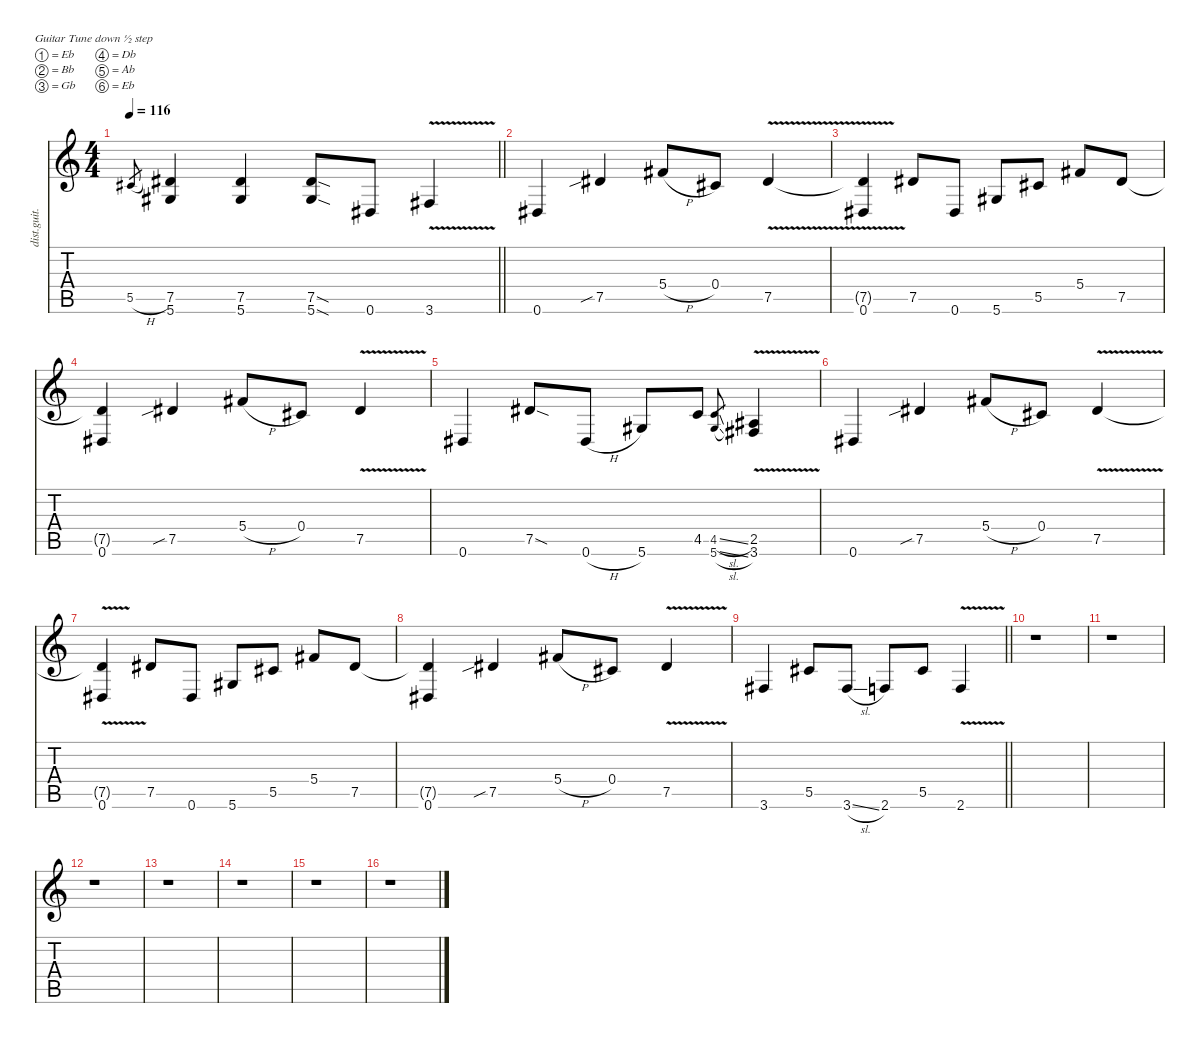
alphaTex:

\defaultSystemsLayout 4
\hideDynamics
\bracketExtendMode nobrackets
\otherSystemsTrackNameOrientation horizontal
\track ("Guit 1" "dist.guit.") {mute instrument distortionguitar}
\staff {score tabs}
\tuning (Eb4 Bb3 Gb3 Db3 Ab2 Eb2)
\ts (4 4)
\tempo 116
\clef g2
\barLineRight lightlight
\ks c
5.5{h acc #}.8{gr dy mf beam Up} (7.5{acc #} 5.6{acc #}).4{dy f beam Up} (7.5{acc #} 5.6{acc #}).4{beam Up} (7.5{sod acc #} 5.6{sod acc #}).8{beam Up} 0.6{acc #}.8{beam Up} 3.6{v acc #}.4{beam Up} |
0.6{acc #}.4{beam Up} 7.5{sib acc #}.4{beam Up} 5.4{h acc #}.8{beam Up} 0.4{acc #}.8{beam Up} 7.5{v acc #}.4{beam Up} |
(7.5{v t acc #} 0.6{acc #}).4{beam Up} 7.5{acc #}.8{beam Up} 0.6{acc #}.8{beam Up} 5.6{acc #}.8{beam Up} 5.5{acc #}.8{beam Up} 5.4{acc #}.8{beam Up} 7.5{acc #}.8{beam Up} |
(7.5{t acc #} 0.6{acc #}).4{beam Up} 7.5{sib acc #}.4{beam Up} 5.4{h acc #}.8{beam Up} 0.4{acc #}.8{beam Up} 7.5{v acc #}.4{beam Up} |
0.6{acc #}.4{beam Up} 7.5{sod acc #}.8{beam Up} 0.6{h acc #}.8{beam Up} 5.6{acc #}.8{beam Up} 4.5.8{beam Up} (4.5{sl} 5.6{sl acc #}).8{gr dy mf beam Up} (2.5{v acc #} 3.6{v acc #}).4{dy f beam Up} |
0.6{acc #}.4{beam Up} 7.5{sib acc #}.4{beam Up} 5.4{h acc #}.8{beam Up} 0.4{acc #}.8{beam Up} 7.5{v acc #}.4{beam Up} |
(7.5{v t acc #} 0.6{acc #}).4{beam Up} 7.5{acc #}.8{beam Up} 0.6{acc #}.8{beam Up} 5.6{acc #}.8{beam Up} 5.5{acc #}.8{beam Up} 5.4{acc #}.8{beam Up} 7.5{acc #}.8{beam Up} |
(7.5{t acc #} 0.6{acc #}).4{beam Up} 7.5{sib acc #}.4{beam Up} 5.4{h acc #}.8{beam Up} 0.4{acc #}.8{beam Up} 7.5{v acc #}.4{beam Up} |
\barLineRight lightlight
3.6{acc #}.4{beam Up} 5.5{acc #}.8{beam Up} 3.6{sl acc #}.8{beam Up} 2.6.8{beam Up} 5.5{acc #}.8{beam Up} 2.6{v}.4{beam Up} |
r.1{beam Down} |
r.1{beam Down} |
r.1{beam Down} |
r.1{beam Down} |
r.1{beam Down} |
r.1{beam Down} |
r.1{beam Down}
